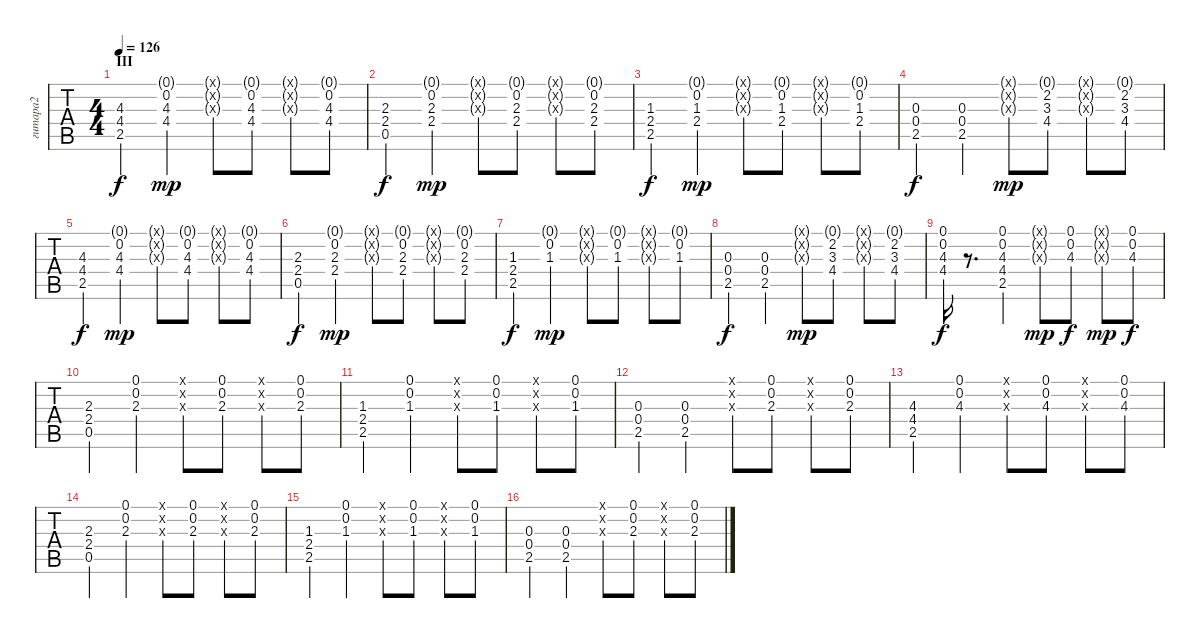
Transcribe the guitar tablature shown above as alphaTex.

\track ("гитара2" "гитара2") {instrument electricguitarclean}
\staff {tabs}
\tuning (E4 B3 G3 D3 A2 E2) {hide}
\ts (4 4)
\section ("" "III")
\tempo 126
\clef g2
\ks d
(4.3 4.4 2.5).4{dy f} (0.1{g} 0.2 4.3 4.4).4{dy mp} (0.1{g x} 0.2{g x} 0.3{g x}).8 (0.1{g} 0.2 4.3 4.4).8 (0.1{g x} 0.2{g x} 0.3{g x}).8 (0.1{g} 0.2 4.3 4.4).8 |
(2.3 2.4 0.5).4{dy f} (0.1{g} 0.2 2.3 2.4).4{dy mp} (0.1{g x} 0.2{g x} 0.3{g x}).8 (0.1{g} 0.2 2.3 2.4).8 (0.1{g x} 0.2{g x} 0.3{g x}).8 (0.1{g} 0.2 2.3 2.4).8 |
(1.3 2.4 2.5).4{dy f} (0.1{g} 0.2 1.3 2.4).4{dy mp} (0.1{g x} 0.2{g x} 0.3{g x}).8 (0.1{g} 0.2 1.3 2.4).8 (0.1{g x} 0.2{g x} 0.3{g x}).8 (0.1{g} 0.2 1.3 2.4).8 |
(0.3 0.4 2.5).4{dy f} (0.3 0.4 2.5).4 (0.1{g x} 0.2{g x} 0.3{g x}).8{dy mp} (0.1{g} 2.2 3.3 4.4).8 (0.1{g x} 0.2{g x} 0.3{g x}).8 (0.1{g} 2.2 3.3 4.4).8 |
(4.3 4.4 2.5).4{dy f} (0.1{g} 0.2 4.3 4.4).4{dy mp} (0.1{g x} 0.2{g x} 0.3{g x}).8 (0.1{g} 0.2 4.3 4.4).8 (0.1{g x} 0.2{g x} 0.3{g x}).8 (0.1{g} 0.2 4.3 4.4).8 |
(2.3 2.4 0.5).4{dy f} (0.1{g} 0.2 2.3 2.4).4{dy mp} (0.1{g x} 0.2{g x} 0.3{g x}).8 (0.1{g} 0.2 2.3 2.4).8 (0.1{g x} 0.2{g x} 0.3{g x}).8 (0.1{g} 0.2 2.3 2.4).8 |
(1.3 2.4 2.5).4{dy f} (0.1{g} 0.2 1.3).4{dy mp} (0.1{g x} 0.2{g x} 0.3{g x}).8 (0.1{g} 0.2 1.3).8 (0.1{g x} 0.2{g x} 0.3{g x}).8 (0.1{g} 0.2 1.3).8 |
(0.3 0.4 2.5).4{dy f} (0.3 0.4 2.5).4 (0.1{g x} 0.2{g x} 0.3{g x}).8{dy mp} (0.1{g} 2.2 3.3 4.4).8 (0.1{g x} 0.2{g x} 0.3{g x}).8 (0.1{g} 2.2 3.3 4.4).8 |
(0.1 0.2 4.3 4.4).16{dy f} r.8{d} (0.1 0.2 4.3 4.4 2.5).4 (0.1{g x} 0.2{g x} 0.3{g x}).8{dy mp} (0.1 0.2 4.3).8{dy f} (0.1{g x} 0.2{g x} 0.3{g x}).8{dy mp} (0.1 0.2 4.3).8{dy f} |
(2.3 2.4 0.5).4 (0.1 0.2 2.3).4 (0.1{x} 0.2{x} 0.3{x}).8 (0.1 0.2 2.3).8 (0.1{x} 0.2{x} 0.3{x}).8 (0.1 0.2 2.3).8 |
(1.3 2.4 2.5).4 (0.1 0.2 1.3).4 (0.1{x} 0.2{x} 0.3{x}).8 (0.1 0.2 1.3).8 (0.1{x} 0.2{x} 0.3{x}).8 (0.1 0.2 1.3).8 |
(0.3 0.4 2.5).4 (0.3 0.4 2.5).4 (0.1{x} 0.2{x} 0.3{x}).8 (0.1 0.2 2.3).8 (0.1{x} 0.2{x} 0.3{x}).8 (0.1 0.2 2.3).8 |
(4.3 4.4 2.5).4 (0.1 0.2 4.3).4 (0.1{x} 0.2{x} 0.3{x}).8 (0.1 0.2 4.3).8 (0.1{x} 0.2{x} 0.3{x}).8 (0.1 0.2 4.3).8 |
(2.3 2.4 0.5).4 (0.1 0.2 2.3).4 (0.1{x} 0.2{x} 0.3{x}).8 (0.1 0.2 2.3).8 (0.1{x} 0.2{x} 0.3{x}).8 (0.1 0.2 2.3).8 |
(1.3 2.4 2.5).4 (0.1 0.2 1.3).4 (0.1{x} 0.2{x} 0.3{x}).8 (0.1 0.2 1.3).8 (0.1{x} 0.2{x} 0.3{x}).8 (0.1 0.2 1.3).8 |
(0.3 0.4 2.5).4 (0.3 0.4 2.5).4 (0.1{x} 0.2{x} 0.3{x}).8 (0.1 0.2 2.3).8 (0.1{x} 0.2{x} 0.3{x}).8 (0.1 0.2 2.3).8
